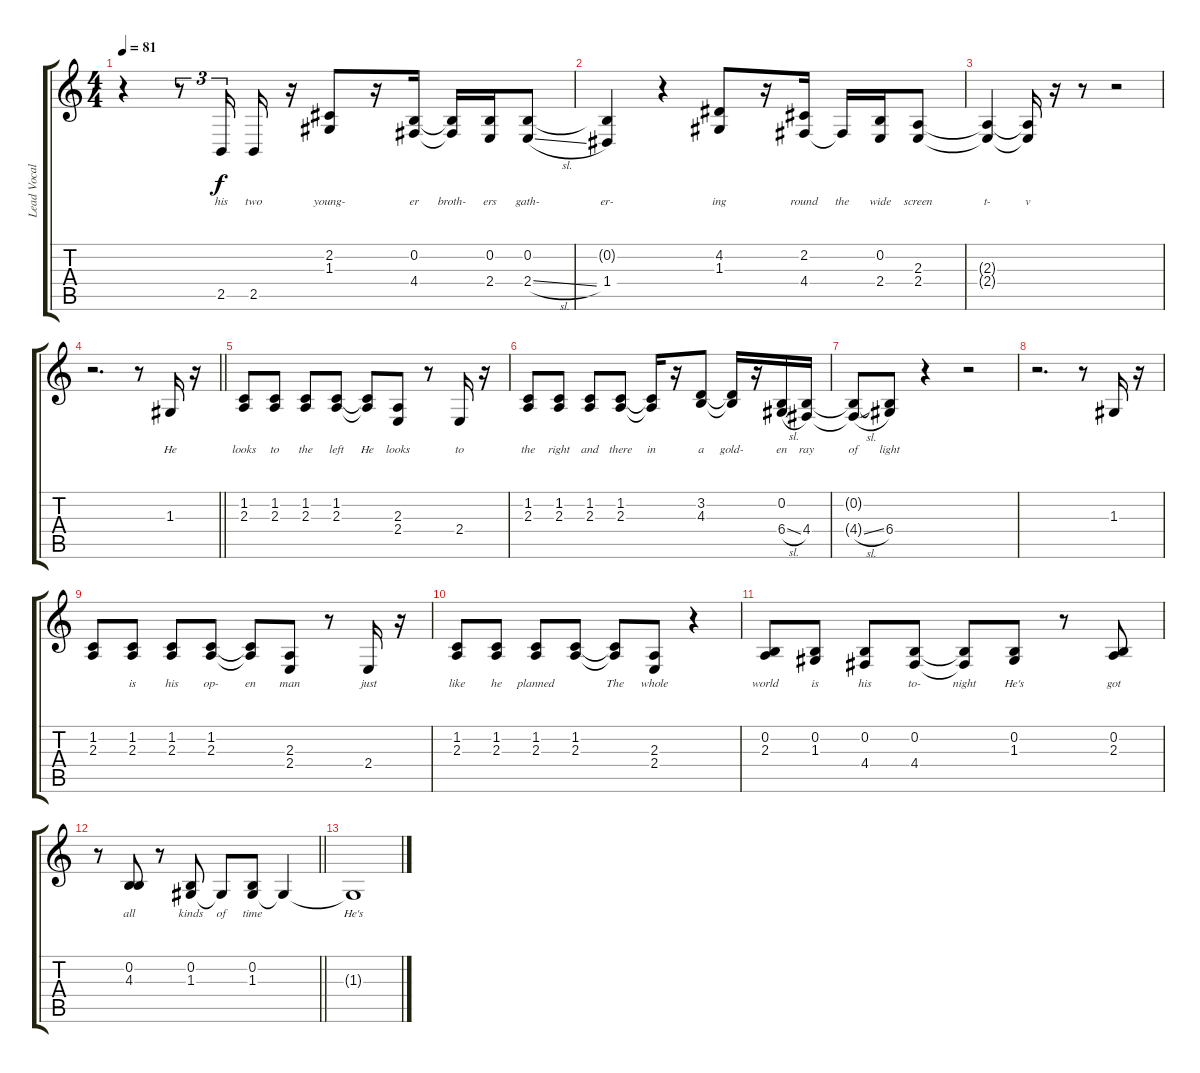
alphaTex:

\track ("Lead Vocals" "Lead Vocal") {instrument voiceoohs}
\staff {score tabs}
\tuning (E4 B3 G3 D3 A2 E2) {hide}
\ts (4 4)
\tempo 81
\clef g2
\ks c
r.4{dy f} r.8{tu (3 2)} 2.5.16{tu (3 2) lyrics (0 "his") lyrics (1 "") lyrics (2 "") lyrics (3 "") lyrics (4 "")} 2.5.16{lyrics (0 "two") lyrics (1 "") lyrics (2 "") lyrics (3 "") lyrics (4 "")} r.16 (2.2 1.3).8{lyrics (0 "young-") lyrics (1 "") lyrics (2 "") lyrics (3 "") lyrics (4 "")} r.16 (0.2 4.4).16{lyrics (0 "er") lyrics (1 "") lyrics (2 "") lyrics (3 "") lyrics (4 "")} (0.2{t} 4.4{t}).16{lyrics (0 "broth-") lyrics (1 "") lyrics (2 "") lyrics (3 "") lyrics (4 "")} (0.2 2.4).16{lyrics (0 "ers") lyrics (1 "") lyrics (2 "") lyrics (3 "") lyrics (4 "")} (0.2 2.4{sl}).8{lyrics (0 "gath-") lyrics (1 "") lyrics (2 "") lyrics (3 "") lyrics (4 "")} |
(0.2{t} 1.4).4{lyrics (0 "er-") lyrics (1 "") lyrics (2 "") lyrics (3 "") lyrics (4 "")} r.4 (4.2 1.3).8{lyrics (0 "ing") lyrics (1 "") lyrics (2 "") lyrics (3 "") lyrics (4 "")} r.16 (2.2 4.4).16{lyrics (0 "round") lyrics (1 "") lyrics (2 "") lyrics (3 "") lyrics (4 "")} 4.4{t}.16{lyrics (0 "the") lyrics (1 "") lyrics (2 "") lyrics (3 "") lyrics (4 "")} (0.2 2.4).16{lyrics (0 "wide") lyrics (1 "") lyrics (2 "") lyrics (3 "") lyrics (4 "")} (2.3 2.4).8{lyrics (0 "screen") lyrics (1 "") lyrics (2 "") lyrics (3 "") lyrics (4 "")} |
(2.3{t} 2.4{t}).4{lyrics (0 "t-") lyrics (1 "") lyrics (2 "") lyrics (3 "") lyrics (4 "")} (2.3{t} 2.4{t}).16{lyrics (0 "v") lyrics (1 "") lyrics (2 "") lyrics (3 "") lyrics (4 "")} r.16 r.8 r.2 |
\barLineRight lightlight
r.2{d} r.8 1.3.16{lyrics (0 "He") lyrics (1 "") lyrics (2 "") lyrics (3 "") lyrics (4 "")} r.16 |
(1.2 2.3).8{lyrics (0 "looks") lyrics (1 "") lyrics (2 "") lyrics (3 "") lyrics (4 "")} (1.2 2.3).8{lyrics (0 "to") lyrics (1 "") lyrics (2 "") lyrics (3 "") lyrics (4 "")} (1.2 2.3).8{lyrics (0 "the") lyrics (1 "") lyrics (2 "") lyrics (3 "") lyrics (4 "")} (1.2 2.3).8{lyrics (0 "left") lyrics (1 "") lyrics (2 "") lyrics (3 "") lyrics (4 "")} (1.2{t} 2.3{t}).8{lyrics (0 "He") lyrics (1 "") lyrics (2 "") lyrics (3 "") lyrics (4 "")} (2.3 2.4).8{lyrics (0 "looks") lyrics (1 "") lyrics (2 "") lyrics (3 "") lyrics (4 "")} r.8 2.4.16{lyrics (0 "to") lyrics (1 "") lyrics (2 "") lyrics (3 "") lyrics (4 "")} r.16 |
(1.2 2.3).8{lyrics (0 "the") lyrics (1 "") lyrics (2 "") lyrics (3 "") lyrics (4 "")} (1.2 2.3).8{lyrics (0 "right") lyrics (1 "") lyrics (2 "") lyrics (3 "") lyrics (4 "")} (1.2 2.3).8{lyrics (0 "and") lyrics (1 "") lyrics (2 "") lyrics (3 "") lyrics (4 "")} (1.2 2.3).8{lyrics (0 "there") lyrics (1 "") lyrics (2 "") lyrics (3 "") lyrics (4 "")} (1.2{t} 2.3{t}).16{lyrics (0 "in") lyrics (1 "") lyrics (2 "") lyrics (3 "") lyrics (4 "")} r.16 (3.2 4.3).8{lyrics (0 "a") lyrics (1 "") lyrics (2 "") lyrics (3 "") lyrics (4 "")} (3.2{t} 4.3{t}).16{lyrics (0 "gold-") lyrics (1 "") lyrics (2 "") lyrics (3 "") lyrics (4 "")} r.16 (0.2 6.4{sl}).16{lyrics (0 "en") lyrics (1 "") lyrics (2 "") lyrics (3 "") lyrics (4 "")} (0.2{t} 4.4).16{lyrics (0 "ray") lyrics (1 "") lyrics (2 "") lyrics (3 "") lyrics (4 "")} |
(0.2{t} 4.4{sl t}).8{lyrics (0 "of") lyrics (1 "") lyrics (2 "") lyrics (3 "") lyrics (4 "")} (0.2{t} 6.4).8{lyrics (0 "light") lyrics (1 "") lyrics (2 "") lyrics (3 "") lyrics (4 "")} r.4 r.2 |
r.2{d} r.8 1.3.16{lyrics (0 "") lyrics (1 "") lyrics (2 "") lyrics (3 "") lyrics (4 "")} r.16 |
(1.2 2.3).8{lyrics (0 "") lyrics (1 "") lyrics (2 "") lyrics (3 "") lyrics (4 "")} (1.2 2.3).8{lyrics (0 "is") lyrics (1 "") lyrics (2 "") lyrics (3 "") lyrics (4 "")} (1.2 2.3).8{lyrics (0 "his") lyrics (1 "") lyrics (2 "") lyrics (3 "") lyrics (4 "")} (1.2 2.3).8{lyrics (0 "op-") lyrics (1 "") lyrics (2 "") lyrics (3 "") lyrics (4 "")} (1.2{t} 2.3{t}).8{lyrics (0 "en") lyrics (1 "") lyrics (2 "") lyrics (3 "") lyrics (4 "")} (2.3 2.4).8{lyrics (0 "man") lyrics (1 "") lyrics (2 "") lyrics (3 "") lyrics (4 "")} r.8 2.4.16{lyrics (0 "just") lyrics (1 "") lyrics (2 "") lyrics (3 "") lyrics (4 "")} r.16 |
(1.2 2.3).8{lyrics (0 "like") lyrics (1 "") lyrics (2 "") lyrics (3 "") lyrics (4 "")} (1.2 2.3).8{lyrics (0 "he") lyrics (1 "") lyrics (2 "") lyrics (3 "") lyrics (4 "")} (1.2 2.3).8{lyrics (0 "planned") lyrics (1 "") lyrics (2 "") lyrics (3 "") lyrics (4 "")} (1.2 2.3).8{lyrics (0 "") lyrics (1 "") lyrics (2 "") lyrics (3 "") lyrics (4 "")} (1.2{t} 2.3{t}).8{lyrics (0 "The") lyrics (1 "") lyrics (2 "") lyrics (3 "") lyrics (4 "")} (2.3 2.4).8{lyrics (0 "whole") lyrics (1 "") lyrics (2 "") lyrics (3 "") lyrics (4 "")} r.4 |
(0.2 2.3).8{lyrics (0 "world") lyrics (1 "") lyrics (2 "") lyrics (3 "") lyrics (4 "")} (0.2 1.3).8{lyrics (0 "is") lyrics (1 "") lyrics (2 "") lyrics (3 "") lyrics (4 "")} (0.2 4.4).8{lyrics (0 "his") lyrics (1 "") lyrics (2 "") lyrics (3 "") lyrics (4 "")} (0.2 4.4).8{lyrics (0 "to-") lyrics (1 "") lyrics (2 "") lyrics (3 "") lyrics (4 "")} (0.2{t} 4.4{t}).8{lyrics (0 "night") lyrics (1 "") lyrics (2 "") lyrics (3 "") lyrics (4 "")} (0.2 1.3).8{lyrics (0 "He's") lyrics (1 "") lyrics (2 "") lyrics (3 "") lyrics (4 "")} r.8 (0.2 2.3).8{lyrics (0 "got") lyrics (1 "") lyrics (2 "") lyrics (3 "") lyrics (4 "")} |
\barLineRight lightlight
r.8 (0.2 4.3).8{lyrics (0 "all") lyrics (1 "") lyrics (2 "") lyrics (3 "") lyrics (4 "")} r.8 (0.2 1.3).8{lyrics (0 "kinds") lyrics (1 "") lyrics (2 "") lyrics (3 "") lyrics (4 "")} 1.3{t}.8{lyrics (0 "of") lyrics (1 "") lyrics (2 "") lyrics (3 "") lyrics (4 "")} (0.2 1.3).8{lyrics (0 "time") lyrics (1 "") lyrics (2 "") lyrics (3 "") lyrics (4 "")} 1.3{t}.4{lyrics (0 "") lyrics (1 "") lyrics (2 "") lyrics (3 "") lyrics (4 "")} |
1.3{t}.1{lyrics (0 "He's") lyrics (1 "") lyrics (2 "") lyrics (3 "") lyrics (4 "")}
